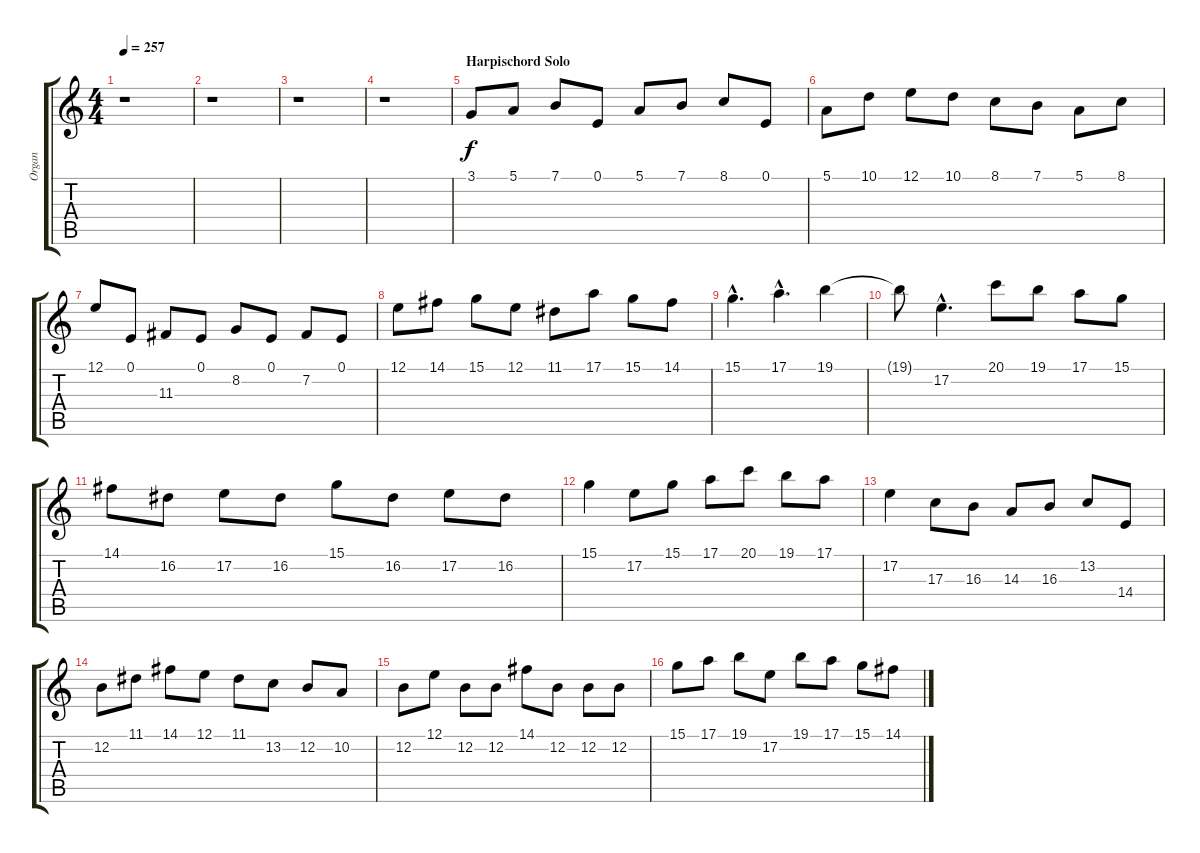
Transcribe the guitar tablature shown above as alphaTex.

\track ("Organ" "Organ") {instrument churchorgan}
\staff {score tabs}
\tuning (E4 B3 G3 D3 A2 E2) {hide}
\ts (4 4)
\tempo 257
\clef g2
\ks c
r.1{dy f} |
r.1 |
r.1 |
r.1 |
\section ("" "Harpischord Solo")
3.1.8 5.1.8 7.1.8 0.1.8 5.1.8 7.1.8 8.1.8 0.1.8 |
5.1.8 10.1.8 12.1.8 10.1.8 8.1.8 7.1.8 5.1.8 8.1.8 |
12.1.8 0.1.8 11.3.8 0.1.8 8.2.8 0.1.8 7.2.8 0.1.8 |
12.1.8 14.1.8 15.1.8 12.1.8 11.1.8 17.1.8 15.1.8 14.1.8 |
15.1{hac}.4{d} 17.1{hac}.4{d} 19.1.4 |
19.1{t}.8 17.2{hac}.4{d} 20.1.8 19.1.8 17.1.8 15.1.8 |
14.1.8 16.2.8 17.2.8 16.2.8 15.1.8 16.2.8 17.2.8 16.2.8 |
15.1.4 17.2.8 15.1.8 17.1.8 20.1.8 19.1.8 17.1.8 |
17.2.4 17.3.8 16.3.8 14.3.8 16.3.8 13.2.8 14.4.8 |
12.2.8 11.1.8 14.1.8 12.1.8 11.1.8 13.2.8 12.2.8 10.2.8 |
12.2.8 12.1.8 12.2.8 12.2.8 14.1.8 12.2.8 12.2.8 12.2.8 |
15.1.8 17.1.8 19.1.8 17.2.8 19.1.8 17.1.8 15.1.8 14.1.8
